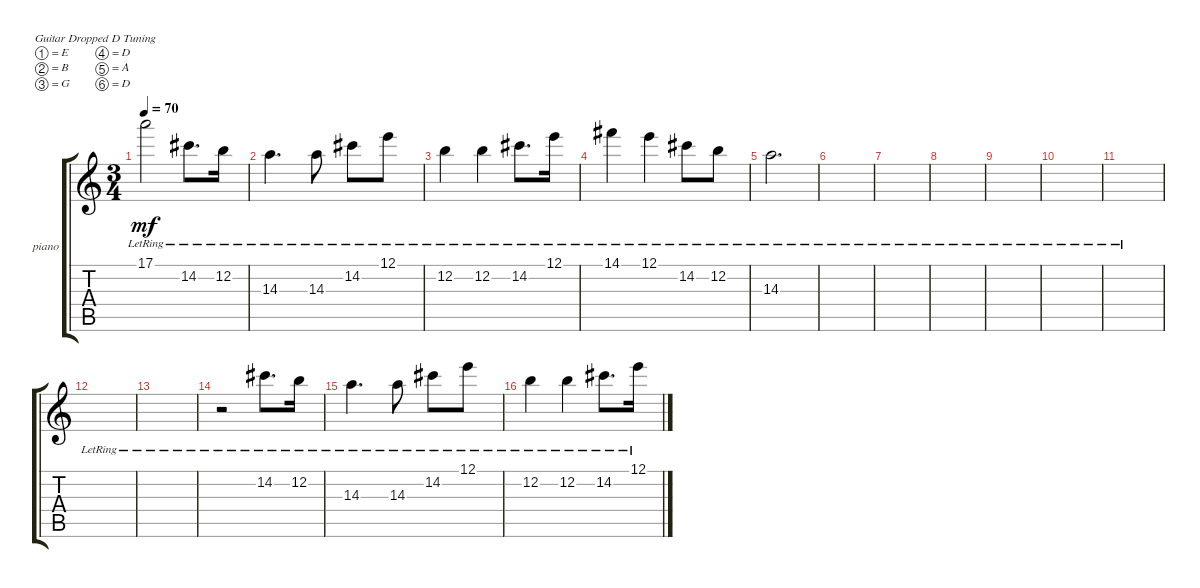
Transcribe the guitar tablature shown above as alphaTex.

\defaultSystemsLayout 4
\bracketExtendMode groupsimilarinstruments
\firstSystemTrackNameOrientation horizontal
\otherSystemsTrackNameOrientation horizontal
\track ("Vocal Melody" "piano") {instrument acousticguitarsteel}
\staff {score tabs}
\tuning (E4 B3 G3 D3 A2 D2)
\ts (3 4)
\tempo 70
\clef g2
\ks c
17.1{lr}.2{dy mf} 14.2{lr}.8{d} 12.2{lr}.16 |
14.3{lr}.4{d} 14.3{lr}.8 14.2{lr}.8 12.1{lr}.8 |
12.2{lr}.4 12.2{lr}.4 14.2{lr}.8{d} 12.1{lr}.16 |
14.1{lr}.4 12.1{lr}.4 14.2{lr}.8 12.2{lr}.8 |
14.3{lr}.2{d} |
|
|
|
|
|
|
|
|
r.2 14.2{lr}.8{d} 12.2{lr}.16 |
14.3{lr}.4{d} 14.3{lr}.8 14.2{lr}.8 12.1{lr}.8 |
12.2{lr}.4 12.2{lr}.4 14.2{lr}.8{d} 12.1{lr}.16
